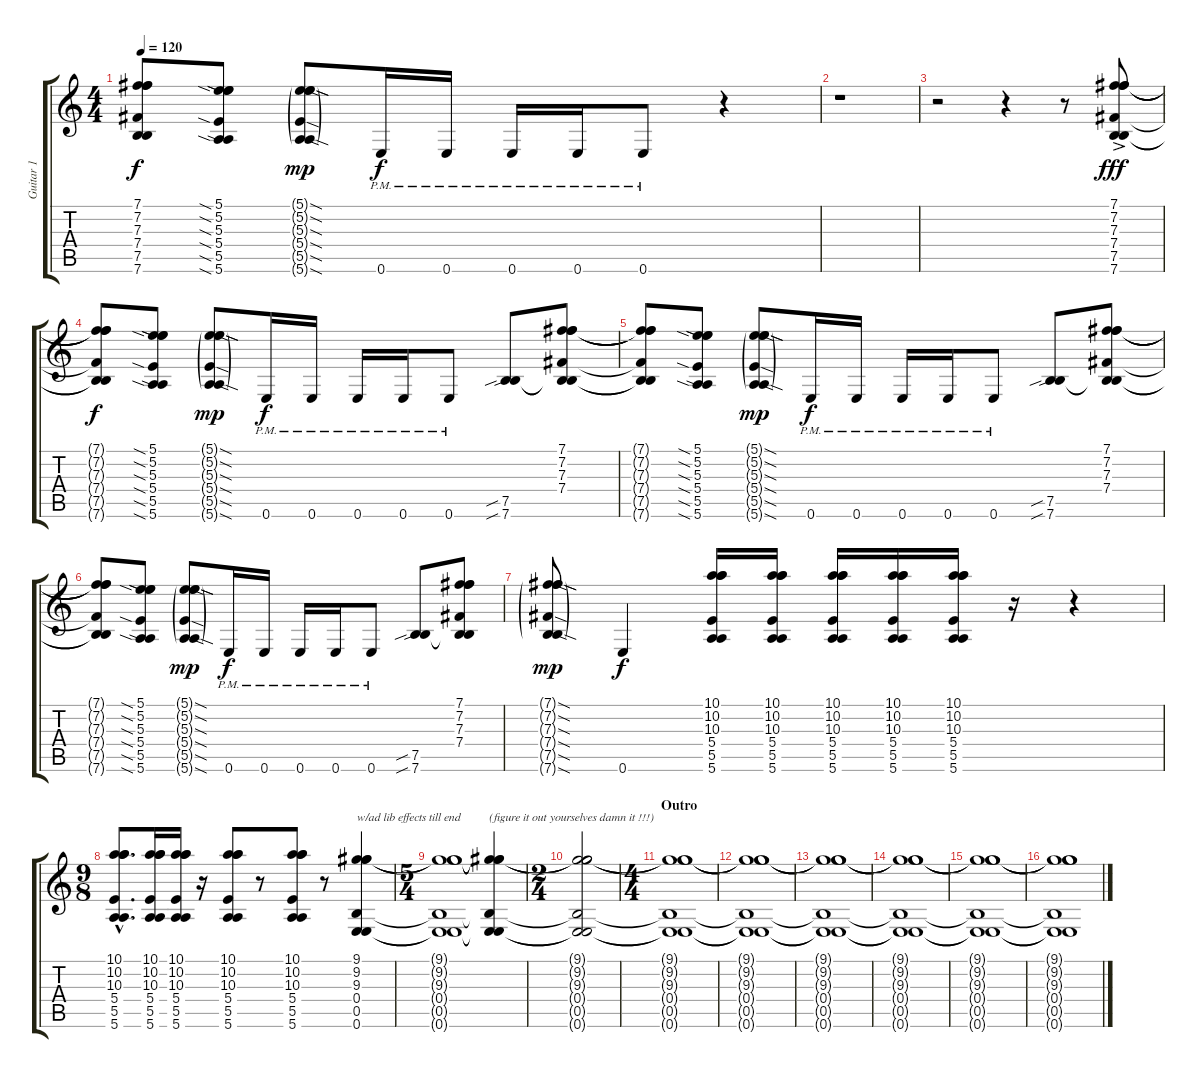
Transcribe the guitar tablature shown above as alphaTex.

\track ("Guitar 1" "Guitar 1") {instrument overdrivenguitar}
\staff {score tabs}
\tuning (B3 B3 B3 B2 E2 E2) {hide}
\ts (4 4)
\tempo 120
\clef g2
\ks c
(7.1{t} 7.2{t} 7.3{t} 7.4{t} 7.5{t} 7.6{t}).8{dy f} (5.1{sia} 5.2{sia} 5.3{sia} 5.4{sia} 5.5{sia} 5.6{sia}).8 (5.1{sod g} 5.2{sod g} 5.3{sod g} 5.4{sod g} 5.5{sod g} 5.6{sod g}).8{dy mp} 0.6{pm}.16{dy f} 0.6{pm}.16 0.6{pm}.16 0.6{pm}.16 0.6{pm}.8 r.4 |
r.1 |
r.2 r.4 r.8 (7.1{ac} 7.2{ac} 7.3{ac} 7.4{ac} 7.5{ac} 7.6{ac}).8{dy fff} |
(7.1{t} 7.2{t} 7.3{t} 7.4{t} 7.5{t} 7.6{t}).8{dy f} (5.1{sia} 5.2{sia} 5.3{sia} 5.4{sia} 5.5{sia} 5.6{sia}).8 (5.1{sod g} 5.2{sod g} 5.3{sod g} 5.4{sod g} 5.5{sod g} 5.6{sod g}).8{dy mp} 0.6{pm}.16{dy f} 0.6{pm}.16 0.6{pm}.16 0.6{pm}.16 0.6{pm}.8 (7.5{sib} 7.6{sib}).8 (7.1 7.2 7.3 7.4 7.5{t} 7.6{t}).8 |
(7.1{t} 7.2{t} 7.3{t} 7.4{t} 7.5{t} 7.6{t}).8 (5.1{sia} 5.2{sia} 5.3{sia} 5.4{sia} 5.5{sia} 5.6{sia}).8 (5.1{sod g} 5.2{sod g} 5.3{sod g} 5.4{sod g} 5.5{sod g} 5.6{sod g}).8{dy mp} 0.6{pm}.16{dy f} 0.6{pm}.16 0.6{pm}.16 0.6{pm}.16 0.6{pm}.8 (7.5{sib} 7.6{sib}).8 (7.1 7.2 7.3 7.4 7.5{t} 7.6{t}).8 |
(7.1{t} 7.2{t} 7.3{t} 7.4{t} 7.5{t} 7.6{t}).8 (5.1{sia} 5.2{sia} 5.3{sia} 5.4{sia} 5.5{sia} 5.6{sia}).8 (5.1{sod g} 5.2{sod g} 5.3{sod g} 5.4{sod g} 5.5{sod g} 5.6{sod g}).8{dy mp} 0.6{pm}.16{dy f} 0.6{pm}.16 0.6{pm}.16 0.6{pm}.16 0.6{pm}.8 (7.5{sib} 7.6{sib}).8 (7.1 7.2 7.3 7.4 7.5{t} 7.6{t}).8 |
(7.1{sod g} 7.2{sod g} 7.3{sod g} 7.4{sod g} 7.5{sod g} 7.6{sod g}).8{dy mp} 0.6.4{dy f} (10.1 10.2 10.3 5.4 5.5 5.6).16 (10.1 10.2 10.3 5.4 5.5 5.6).16 (10.1 10.2 10.3 5.4 5.5 5.6).16 (10.1 10.2 10.3 5.4 5.5 5.6).16 (10.1 10.2 10.3 5.4 5.5 5.6).16 r.16 r.4 |
\ts (9 8)
(10.1{hac} 10.2{hac} 10.3{hac} 5.4{hac} 5.5{hac} 5.6{hac}).8{d} (10.1 10.2 10.3 5.4 5.5 5.6).16 (10.1 10.2 10.3 5.4 5.5 5.6).16 r.16 (10.1 10.2 10.3 5.4 5.5 5.6).8 r.8 (10.1 10.2 10.3 5.4 5.5 5.6).8 r.8 (9.1 9.2 9.3 0.4 0.5 0.6).4{txt "w/ad lib effects till end"} |
\ts (5 4)
(9.1{t} 9.2{t} 9.3{t} 0.4{t} 0.5{t} 0.6{t}).1 (9.1{t} 9.2{t} 9.3{t} 0.4{t} 0.5{t} 0.6{t}).4{txt "(figure it out yourselves damn it !!!)"} |
\ts (2 4)
(9.1{t} 9.2{t} 9.3{t} 0.4{t} 0.5{t} 0.6{t}).2 |
\ts (4 4)
\section ("" "Outro")
(9.1{t} 9.2{t} 9.3{t} 0.4{t} 0.5{t} 0.6{t}).1 |
(9.1{t} 9.2{t} 9.3{t} 0.4{t} 0.5{t} 0.6{t}).1 |
(9.1{t} 9.2{t} 9.3{t} 0.4{t} 0.5{t} 0.6{t}).1 |
(9.1{t} 9.2{t} 9.3{t} 0.4{t} 0.5{t} 0.6{t}).1 |
(9.1{t} 9.2{t} 9.3{t} 0.4{t} 0.5{t} 0.6{t}).1 |
(9.1{t} 9.2{t} 9.3{t} 0.4{t} 0.5{t} 0.6{t}).1
